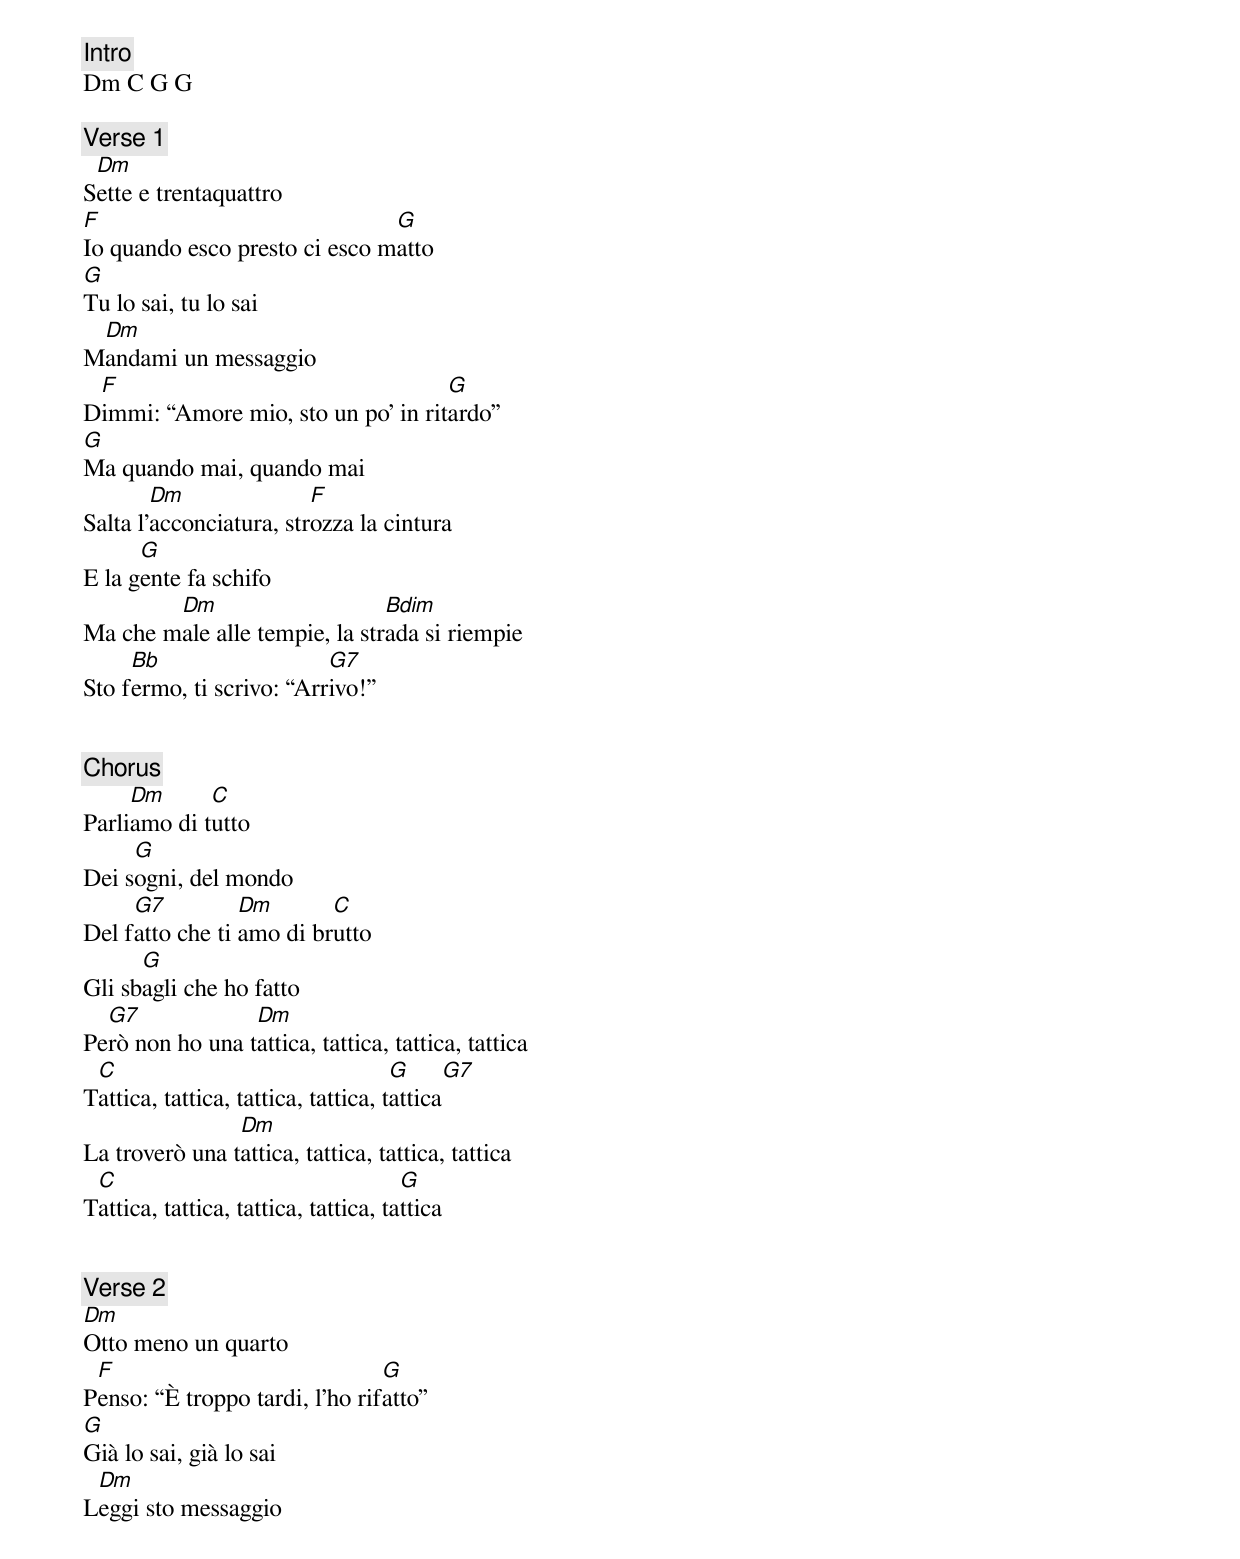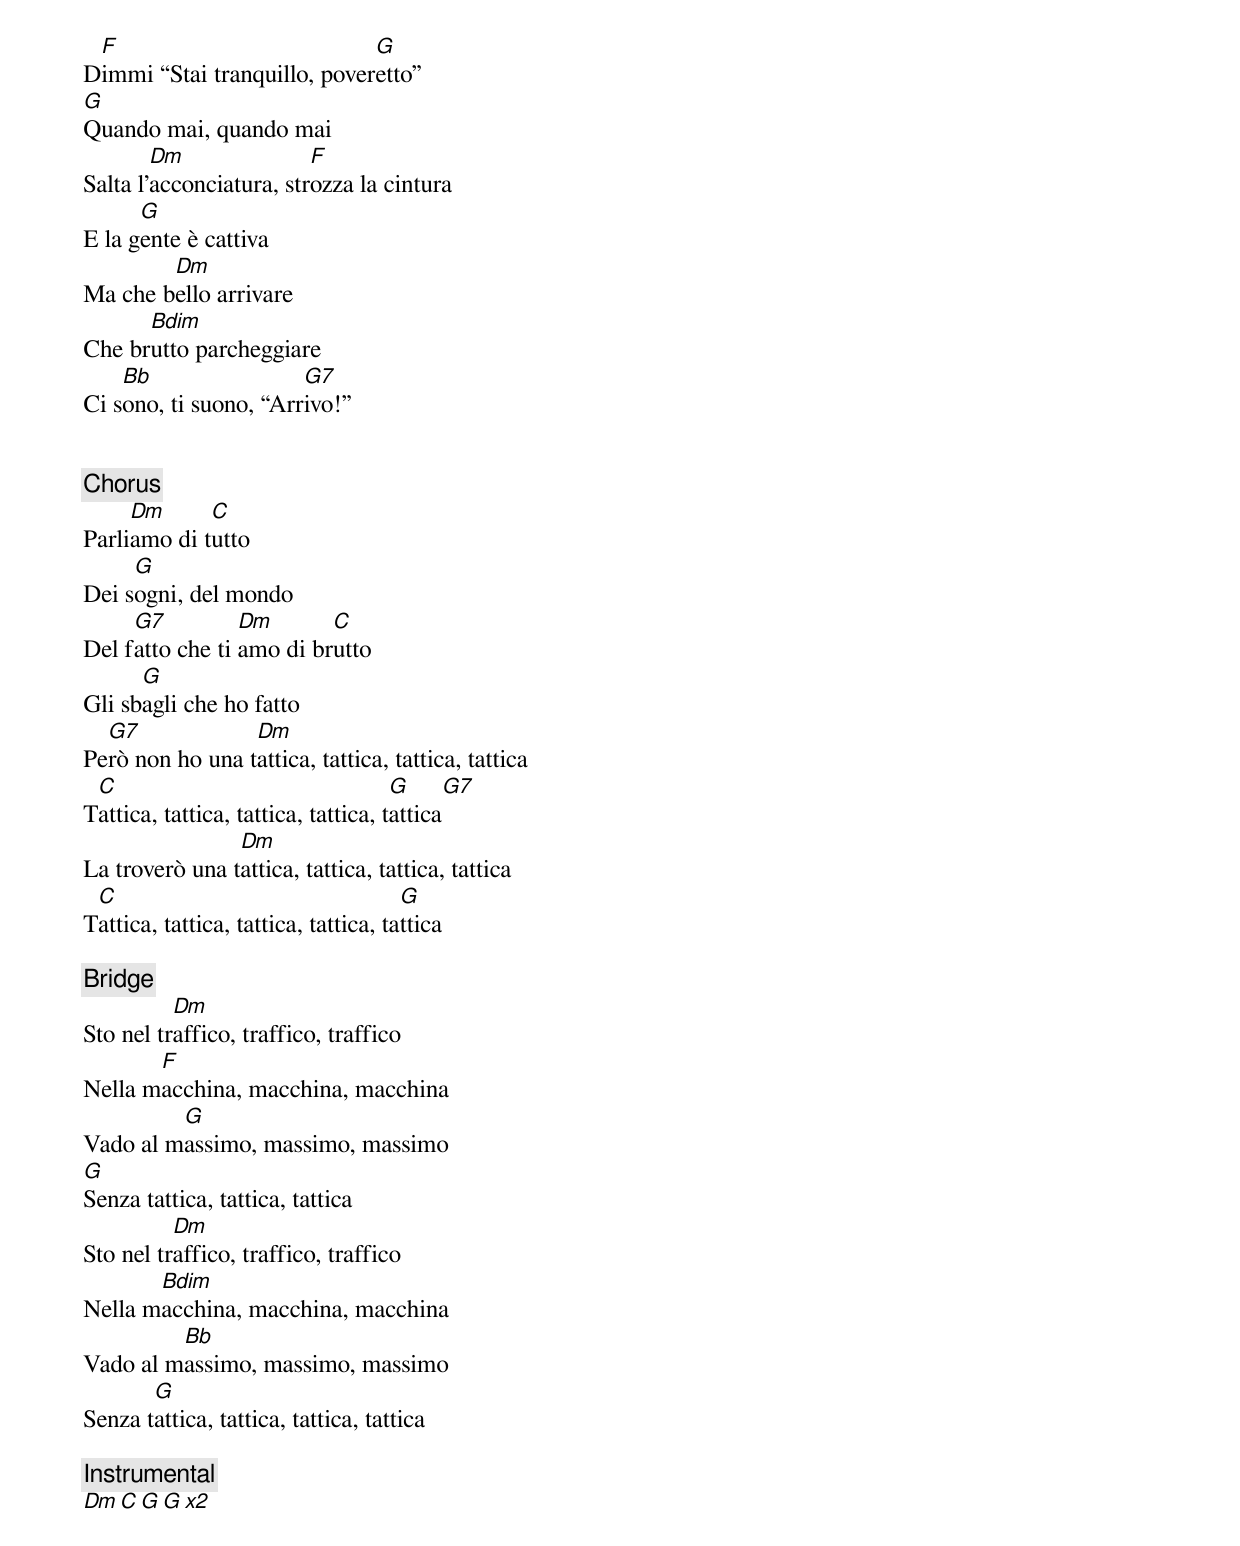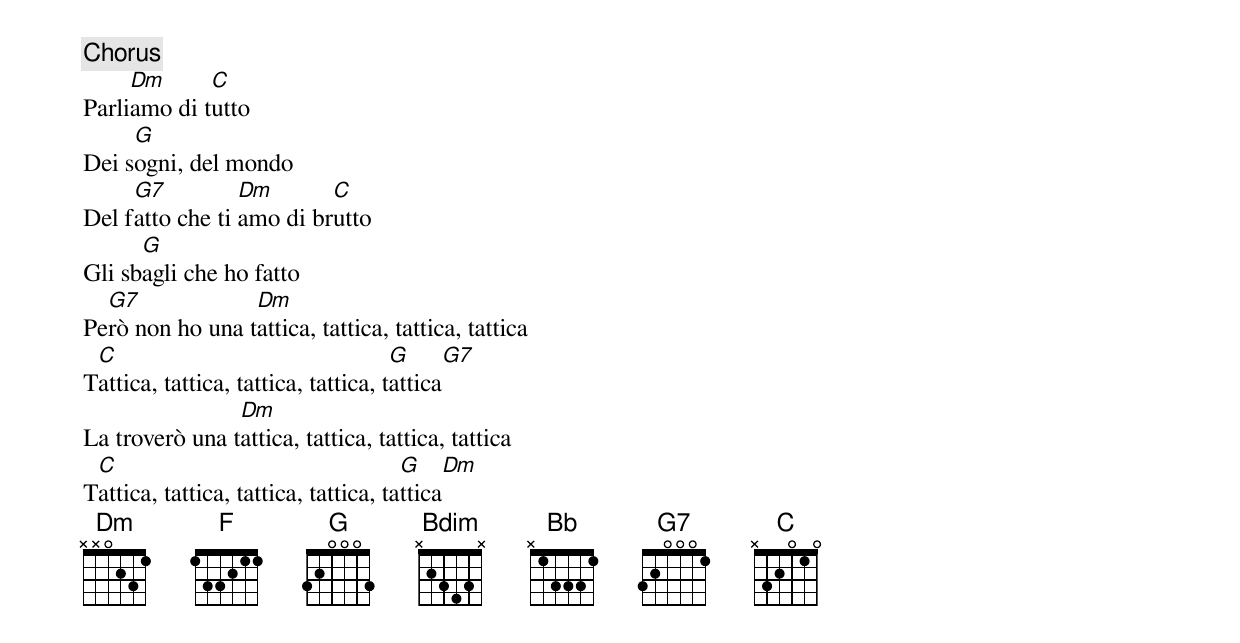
[Intro]
Dm C G G

[Verse 1]
 Dm
Sette e trentaquattro
F                              G
Io quando esco presto ci esco matto
G
Tu lo sai, tu lo sai
 Dm
Mandami un messaggio
 F                                  G
Dimmi: “Amore mio, sto un po' in ritardo”
G
Ma quando mai, quando mai
        Dm               F
Salta l'acconciatura, strozza la cintura
      G
E la gente fa schifo
        Dm                     Bdim
Ma che male alle tempie, la strada si riempie
     Bb                   G7
Sto fermo, ti scrivo: “Arrivo!”


[Chorus]
     Dm      C
Parliamo di tutto
     G
Dei sogni, del mondo
     G7          Dm       C
Del fatto che ti amo di brutto
      G
Gli sbagli che ho fatto
  G7             Dm
Però non ho una tattica, tattica, tattica, tattica
 C                                   G     G7
Tattica, tattica, tattica, tattica, tattica
                Dm
La troverò una tattica, tattica, tattica, tattica
 C                                    G
Tattica, tattica, tattica, tattica, tattica


[Verse 2]
Dm
Otto meno un quarto
 F                              G
Penso: “È troppo tardi, l'ho rifatto”
G
Già lo sai, già lo sai
 Dm
Leggi sto messaggio
 F                           G
Dimmi “Stai tranquillo, poveretto”
G
Quando mai, quando mai
        Dm               F
Salta l’acconciatura, strozza la cintura
      G
E la gente è cattiva
        Dm
Ma che bello arrivare
      Bdim
Che brutto parcheggiare
    Bb                 G7
Ci sono, ti suono, “Arrivo!”


[Chorus]
     Dm      C
Parliamo di tutto
     G
Dei sogni, del mondo
     G7          Dm       C
Del fatto che ti amo di brutto
      G
Gli sbagli che ho fatto
  G7             Dm
Però non ho una tattica, tattica, tattica, tattica
 C                                   G     G7
Tattica, tattica, tattica, tattica, tattica
                Dm
La troverò una tattica, tattica, tattica, tattica
 C                                    G
Tattica, tattica, tattica, tattica, tattica

[Bridge]
          Dm
Sto nel traffico, traffico, traffico
       F
Nella macchina, macchina, macchina
         G
Vado al massimo, massimo, massimo
G
Senza tattica, tattica, tattica
          Dm
Sto nel traffico, traffico, traffico
       Bdim
Nella macchina, macchina, macchina
         Bb
Vado al massimo, massimo, massimo
       G
Senza tattica, tattica, tattica, tattica

[Instrumental]
Dm C G G x2

[Chorus]
     Dm      C
Parliamo di tutto
     G
Dei sogni, del mondo
     G7          Dm       C
Del fatto che ti amo di brutto
      G
Gli sbagli che ho fatto
  G7             Dm
Però non ho una tattica, tattica, tattica, tattica
 C                                   G     G7
Tattica, tattica, tattica, tattica, tattica
                Dm
La troverò una tattica, tattica, tattica, tattica
 C                                    G    Dm
Tattica, tattica, tattica, tattica, tattica
